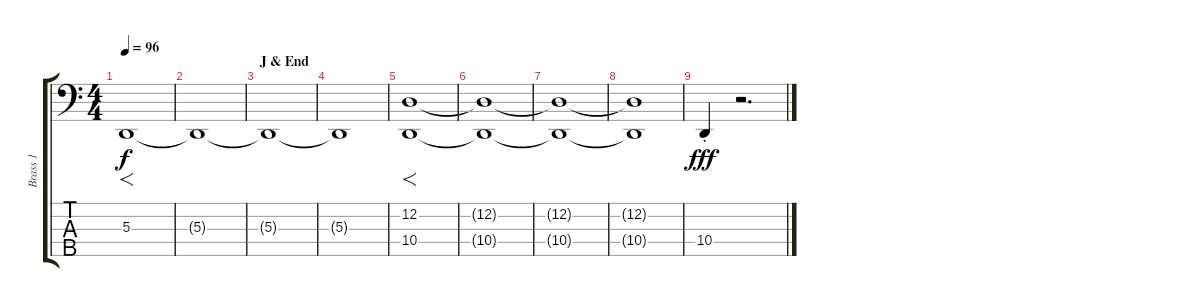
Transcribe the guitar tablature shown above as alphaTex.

\track ("Brass 1" "Brass 1") {instrument brasssection}
\staff {score tabs}
\tuning (G2 D2 A1 E1 B0) {hide}
\ts (4 4)
\tempo 96
\clef f4
\ks c
5.3.1{f dy f} |
5.3{t}.1 |
\section ("" "J & End")
5.3{t}.1 |
5.3{t}.1 |
(12.2 10.4).1{f} |
(12.2{t} 10.4{t}).1 |
(12.2{t} 10.4{t}).1 |
(12.2{t} 10.4{t}).1 |
10.4{st}.4{dy fff} r.2{d}
